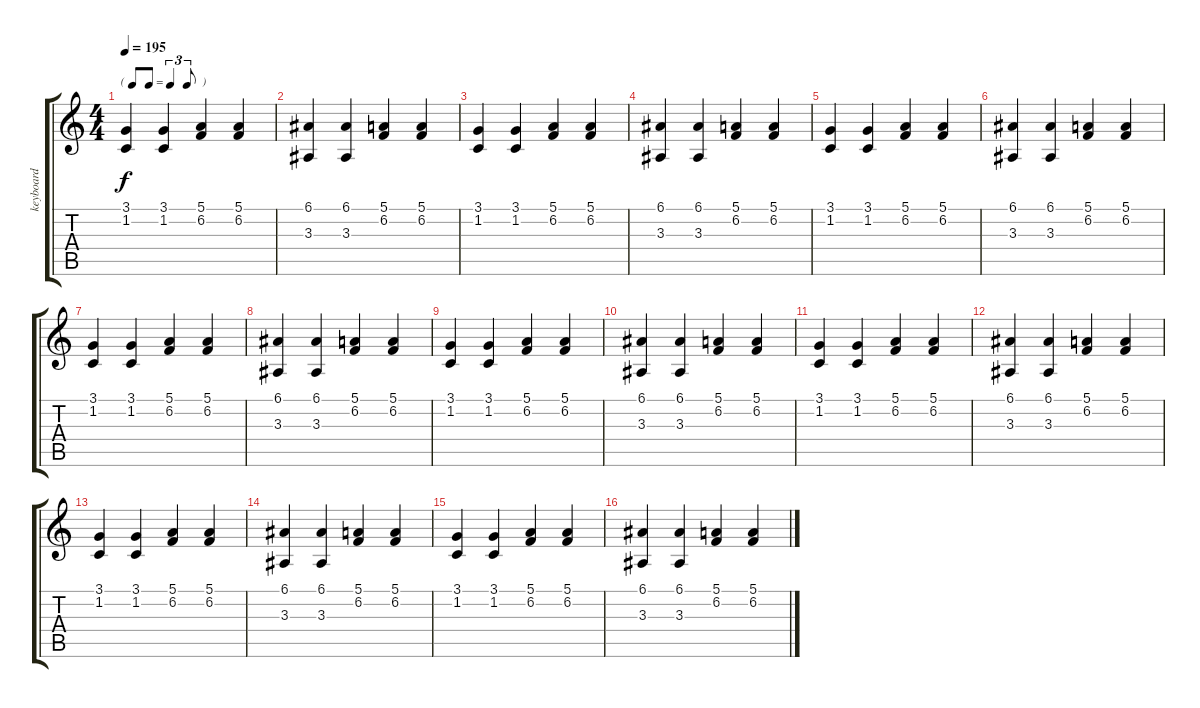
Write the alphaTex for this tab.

\track ("keyboard" "keyboard") {instrument electricgrandpiano}
\staff {score tabs}
\tuning (E4 B3 G3 D3 A2 E2) {hide}
\ts (4 4)
\tf triplet8th
\tempo 195
\clef g2
\ks c
(3.1 1.2).4{dy f} (3.1 1.2).4 (5.1 6.2).4 (5.1 6.2).4 |
(6.1 3.3).4 (6.1 3.3).4 (5.1 6.2).4 (5.1 6.2).4 |
(3.1 1.2).4 (3.1 1.2).4 (5.1 6.2).4 (5.1 6.2).4 |
(6.1 3.3).4 (6.1 3.3).4 (5.1 6.2).4 (5.1 6.2).4 |
(3.1 1.2).4 (3.1 1.2).4 (5.1 6.2).4 (5.1 6.2).4 |
(6.1 3.3).4 (6.1 3.3).4 (5.1 6.2).4 (5.1 6.2).4 |
(3.1 1.2).4 (3.1 1.2).4 (5.1 6.2).4 (5.1 6.2).4 |
(6.1 3.3).4 (6.1 3.3).4 (5.1 6.2).4 (5.1 6.2).4 |
(3.1 1.2).4 (3.1 1.2).4 (5.1 6.2).4 (5.1 6.2).4 |
(6.1 3.3).4 (6.1 3.3).4 (5.1 6.2).4 (5.1 6.2).4 |
(3.1 1.2).4 (3.1 1.2).4 (5.1 6.2).4 (5.1 6.2).4 |
(6.1 3.3).4 (6.1 3.3).4 (5.1 6.2).4 (5.1 6.2).4 |
(3.1 1.2).4 (3.1 1.2).4 (5.1 6.2).4 (5.1 6.2).4 |
(6.1 3.3).4 (6.1 3.3).4 (5.1 6.2).4 (5.1 6.2).4 |
(3.1 1.2).4 (3.1 1.2).4 (5.1 6.2).4 (5.1 6.2).4 |
(6.1 3.3).4 (6.1 3.3).4 (5.1 6.2).4 (5.1 6.2).4
